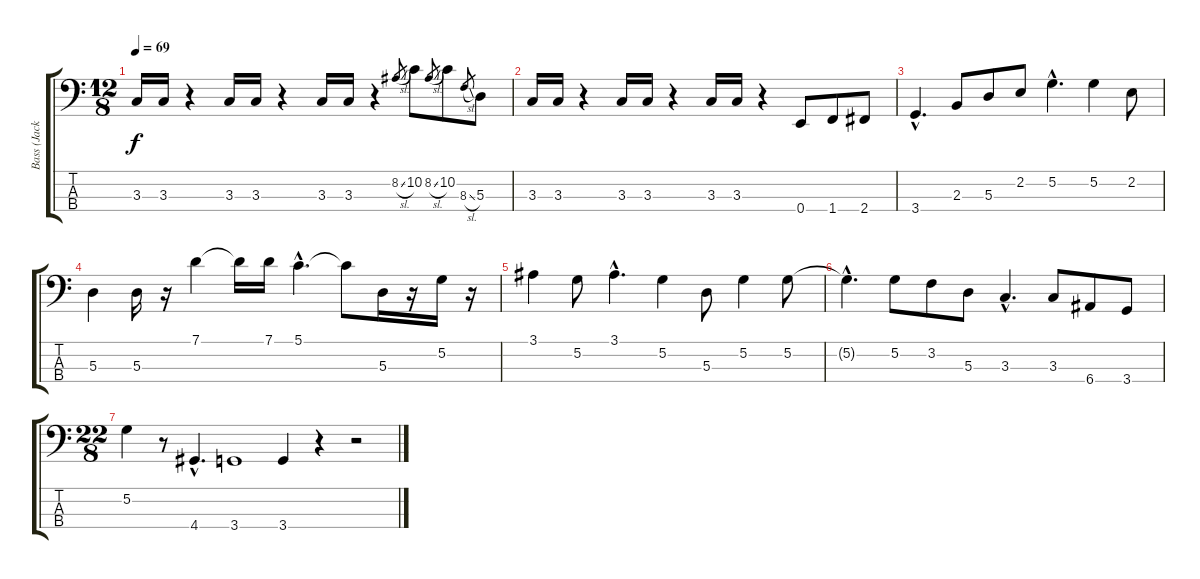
\track ("Bass (Jack Bruce)" "Bass (Jack") {instrument electricbasspick}
\staff {score tabs}
\tuning (G2 D2 A1 E1) {hide}
\ts (12 8)
\tempo 69
\clef f4
\ks c
3.3.16{dy f} 3.3.16 r.4 3.3.16 3.3.16 r.4 3.3.16 3.3.16 r.4 8.2{sl}.8{gr} 10.2.8 8.2{sl}.8{gr} 10.2.8 8.3{sl}.8{gr} 5.3.8 |
3.3.16 3.3.16 r.4 3.3.16 3.3.16 r.4 3.3.16 3.3.16 r.4 0.4.8 1.4.8 2.4.8 |
3.4{hac}.4{d} 2.3.8 5.3.8 2.2.8 5.2{hac}.4{d} 5.2.4 2.2.8 |
5.3.4 5.3.16 r.16 7.1.4 7.1{t}.16 7.1.16 5.1{hac}.4{d} 5.1{t}.8 5.3.16 r.16 5.2.16 r.16 |
3.1.4 5.2.8 3.1{hac}.4{d} 5.2.4 5.3.8 5.2.4 5.2.8 |
5.2{hac t}.4{d} 5.2.8 3.2.8 5.3.8 3.3{hac}.4{d} 3.3.8 6.4.8 3.4.8 |
\ts (22 8)
5.2.4 r.8 4.4{hac}.4{d} 3.4.1 3.4.4 r.4 r.2
